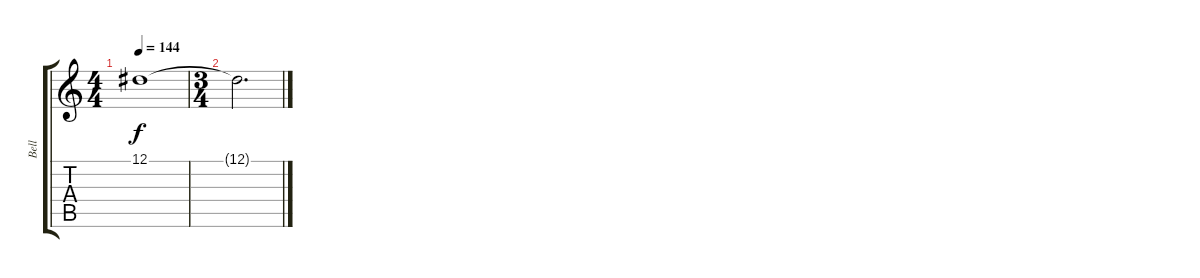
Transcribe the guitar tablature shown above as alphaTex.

\track ("Bell" "Bell") {instrument fx3crystal}
\staff {score tabs}
\tuning (Eb4 Bb3 Gb3 Db3 Ab2 Eb2) {hide}
\ts (4 4)
\tempo 144
\clef g2
\ks c
12.1.1{dy f} |
\ts (3 4)
12.1{t}.2{d}
